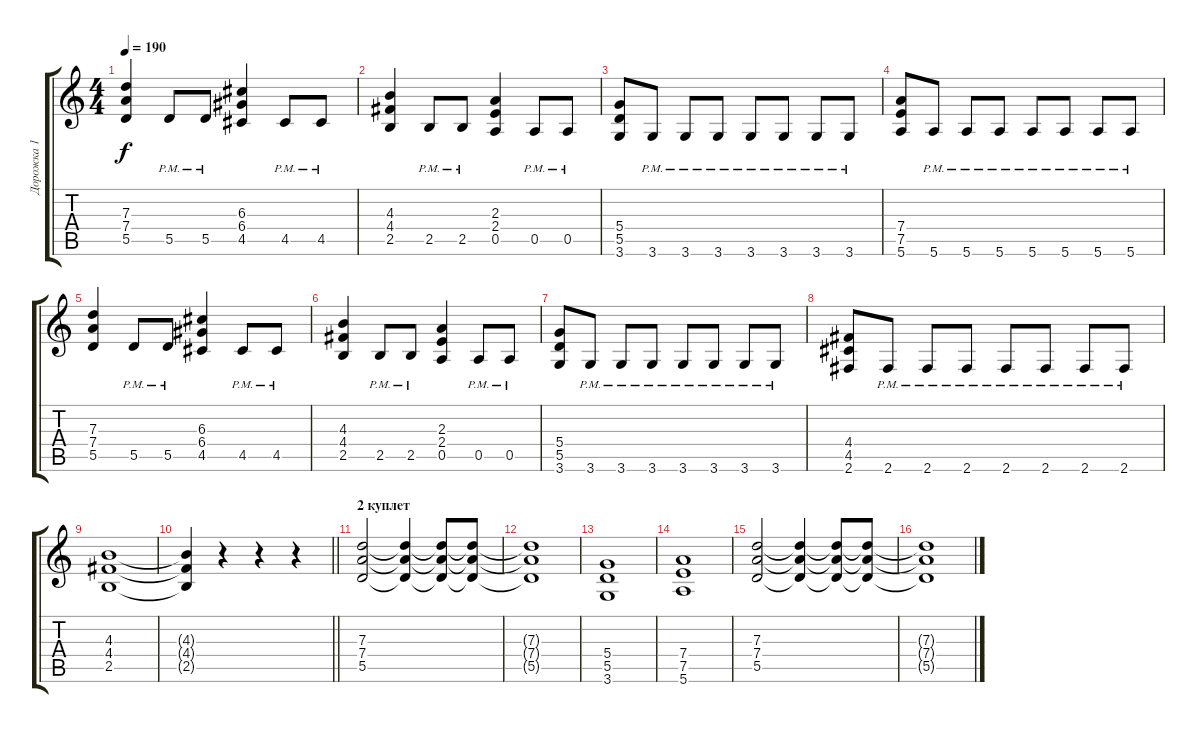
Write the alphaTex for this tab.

\track ("Дорожка 1" "Дорожка 1") {instrument distortionguitar}
\staff {score tabs}
\tuning (E4 B3 G3 D3 A2 E2) {hide}
\ts (4 4)
\tempo 190
\clef g2
\ks c
(7.3 7.4 5.5).4{dy f} 5.5{pm}.8 5.5{pm}.8 (6.3 6.4 4.5).4 4.5{pm}.8 4.5{pm}.8 |
(4.3 4.4 2.5).4 2.5{pm}.8 2.5{pm}.8 (2.3 2.4 0.5).4 0.5{pm}.8 0.5{pm}.8 |
(5.4 5.5 3.6).8 3.6{pm}.8 3.6{pm}.8 3.6{pm}.8 3.6{pm}.8 3.6{pm}.8 3.6{pm}.8 3.6{pm}.8 |
(7.4 7.5 5.6).8 5.6{pm}.8 5.6{pm}.8 5.6{pm}.8 5.6{pm}.8 5.6{pm}.8 5.6{pm}.8 5.6{pm}.8 |
(7.3 7.4 5.5).4 5.5{pm}.8 5.5{pm}.8 (6.3 6.4 4.5).4 4.5{pm}.8 4.5{pm}.8 |
(4.3 4.4 2.5).4 2.5{pm}.8 2.5{pm}.8 (2.3 2.4 0.5).4 0.5{pm}.8 0.5{pm}.8 |
(5.4 5.5 3.6).8 3.6{pm}.8 3.6{pm}.8 3.6{pm}.8 3.6{pm}.8 3.6{pm}.8 3.6{pm}.8 3.6{pm}.8 |
(4.4 4.5 2.6).8 2.6{pm}.8 2.6{pm}.8 2.6{pm}.8 2.6{pm}.8 2.6{pm}.8 2.6{pm}.8 2.6{pm}.8 |
(4.3 4.4 2.5).1 |
\barLineRight lightlight
(4.3{t} 4.4{t} 2.5{t}).4 r.4 r.4 r.4 |
\section ("" "2 куплет")
(7.3 7.4 5.5).2 (7.3{t} 7.4{t} 5.5{t}).4 (7.3{t} 7.4{t} 5.5{t}).8 (7.3{t} 7.4{t} 5.5{t}).8 |
(7.3{t} 7.4{t} 5.5{t}).1 |
(5.4 5.5 3.6).1 |
(7.4 7.5 5.6).1 |
(7.3 7.4 5.5).2 (7.3{t} 7.4{t} 5.5{t}).4 (7.3{t} 7.4{t} 5.5{t}).8 (7.3{t} 7.4{t} 5.5{t}).8 |
(7.3{t} 7.4{t} 5.5{t}).1
